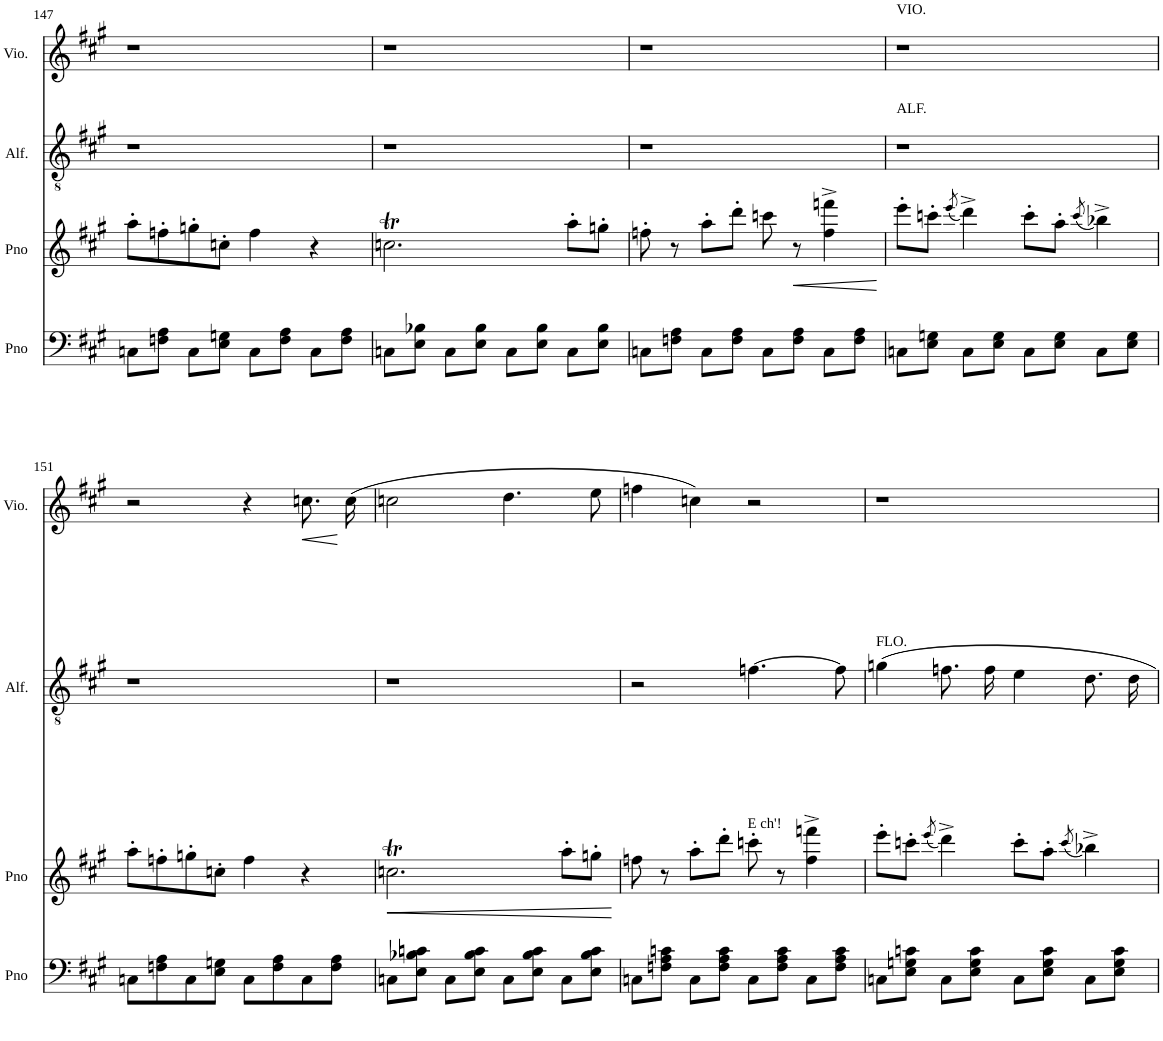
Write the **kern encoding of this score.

**kern	**kern	**dynam	**kern	**kern	**dynam
*part4	*part3	*part3	*part2	*part1	*part1
*staff4	*staff3	*staff3	*staff2	*staff1	*staff1
*I"Piano	*I"Piano	*	*I"Alfredo	*I"Violetta	*
*I'Pno	*I'Pno	*	*I'Alf.	*I'Vio.	*
!!LO:PB:g=z
*clefF4	*clefG2	*	*clefGv2	*clefG2	*
*k[f#c#g#]	*k[f#c#g#]	*	*k[f#c#g#]	*k[f#c#g#]	*
*A:	*A:	*	*A:	*A:	*
*M4/4	*M4/4	*	*M4/4	*M4/4	*
*met(c)	*met(c)	*	*met(c)	*met(c)	*
=147	=147	=147	=147	=147	=147
8Cn\L	8aa'\L	.	1r	1r	.
8Fn\ 8A\J	8ffn'\	.	.	.	.
8C\L	8ggn'\	.	.	.	.
8E\ 8Gn\J	8ccn'\J	.	.	.	.
8C\L	4ff\	.	.	.	.
8F\ 8A\J	.	.	.	.	.
8C\L	4r	.	.	.	.
8F\ 8A\J	.	.	.	.	.
=148	=148	=148	=148	=148	=148
8Cn\L	2.ccnT\	.	1r	1r	.
8E\ 8B-X\J	.	.	.	.	.
8C\L	.	.	.	.	.
8E\ 8B-\J	.	.	.	.	.
8C\L	.	.	.	.	.
8E\ 8B-\J	.	.	.	.	.
8C\L	8aa'\L	.	.	.	.
8E\ 8B-\J	8ggn'\J	.	.	.	.
=149	=149	=149	=149	=149	=149
8Cn\L	8ffn'\	.	1r	1r	.
8Fn\ 8A\J	8r	.	.	.	.
8C\L	8aa'\L	.	.	.	.
8F\ 8A\J	8ddd'\J	.	.	.	.
8C\L	8cccn\	.	.	.	.
!	!	!LO:HP:b	!	!	!
8F\ 8A\J	8r	<	.	.	.
8C\L	4ff\^ 4fffn\^	.	.	.	.
8F\ 8A\J	.	.	.	.	.
.	.	[	.	.	.
=150	=150	=150	=150	=150	=150
!	!	!	!	!LO:TX:a:t=VIO.	!
!	!	!	!LO:TX:a:t=ALF.	!	!
8Cn\L	8eee'\L	.	1r	1r	.
8E\ 8Gn\J	8cccn'\J	.	.	.	.
.	(8qeee/	.	.	.	.
8C\L	4ddd^\)	.	.	.	.
8E\ 8G\J	.	.	.	.	.
8C\L	8ccc'\L	.	.	.	.
8E\ 8G\J	8aa'\J	.	.	.	.
.	(8qccc/	.	.	.	.
8C\L	4bb-X^\)	.	.	.	.
8E\ 8G\J	.	.	.	.	.
!!LO:LB:g=z
=151	=151	=151	=151	=151	=151
8Cn\L	8aa'\L	.	1r	2r	.
8Fn\ 8A\	8ffn'\	.	.	.	.
8C\	8ggn'\	.	.	.	.
8E\ 8Gn\J	8ccn'\J	.	.	.	.
8C\L	4ff\	.	.	4r	.
8F\ 8A\	.	.	.	.	.
!	!	!	!	!	!LO:HP:b
8C\	4r	.	.	8.ccn\L	<
8F\ 8A\J	.	.	.	.	.
.	.	.	.	(16cc\Jk	[
=152	=152	=152	=152	=152	=152
!	!	!LO:HP:b	!	!	!
8Cn\L	2.ccnT\	<	1r	2ccn\	.
8E\ 8B-X\ 8cn\J	.	.	.	.	.
8C\L	.	.	.	.	.
8E\ 8B-\ 8c\J	.	.	.	.	.
8C\L	.	.	.	4.dd\	.
8E\ 8B-\ 8c\J	.	.	.	.	.
8C\L	8aa'\L	.	.	.	.
8E\ 8B-\ 8c\J	8ggn'\J	.	.	8ee\	.
.	.	[	.	.	.
=153	=153	=153	=153	=153	=153
8Cn\L	8ffn\	.	2r	4ffn\	.
8Fn\ 8A\ 8cn\J	8r	.	.	.	.
8C\L	8aa'\L	.	.	4ccn\)	.
8F\ 8A\ 8c\J	8ddd'\J	.	.	.	.
!	!	!	!LO:TX:b:t=E ch'!	!	!
8C\L	8cccn'\	.	[4.fn\	2r	.
8F\ 8A\ 8c\J	8r	.	.	.	.
8C\L	4ff\^ 4fffn\^	.	.	.	.
8F\ 8A\ 8c\J	.	.	8f\]	.	.
=154	=154	=154	=154	=154	=154
!	!	!	!	!LO:TX:b:t=FLO.	!
8Cn\L	8eee'\L	.	4gn\	1r	.
8E\ 8Gn\ 8cn\J	8cccn'\J	.	.	.	.
.	(8qeee/	.	.	.	.
8C\L	4ddd^\)	.	8.fn\L	.	.
8E\ 8G\ 8c\J	.	.	.	.	.
.	.	.	16f\Jk	.	.
8C\L	8ccc'\L	.	4e\	.	.
8E\ 8G\ 8c\J	8aa'\J	.	.	.	.
.	(8qccc/	.	.	.	.
8C\L	4bb-X^\)	.	8.d\L	.	.
8E\ 8G\ 8c\J	.	.	.	.	.
.	.	.	16d\Jk	.	.
=	=	=	=	=	=
*-	*-	*-	*-	*-	*-
